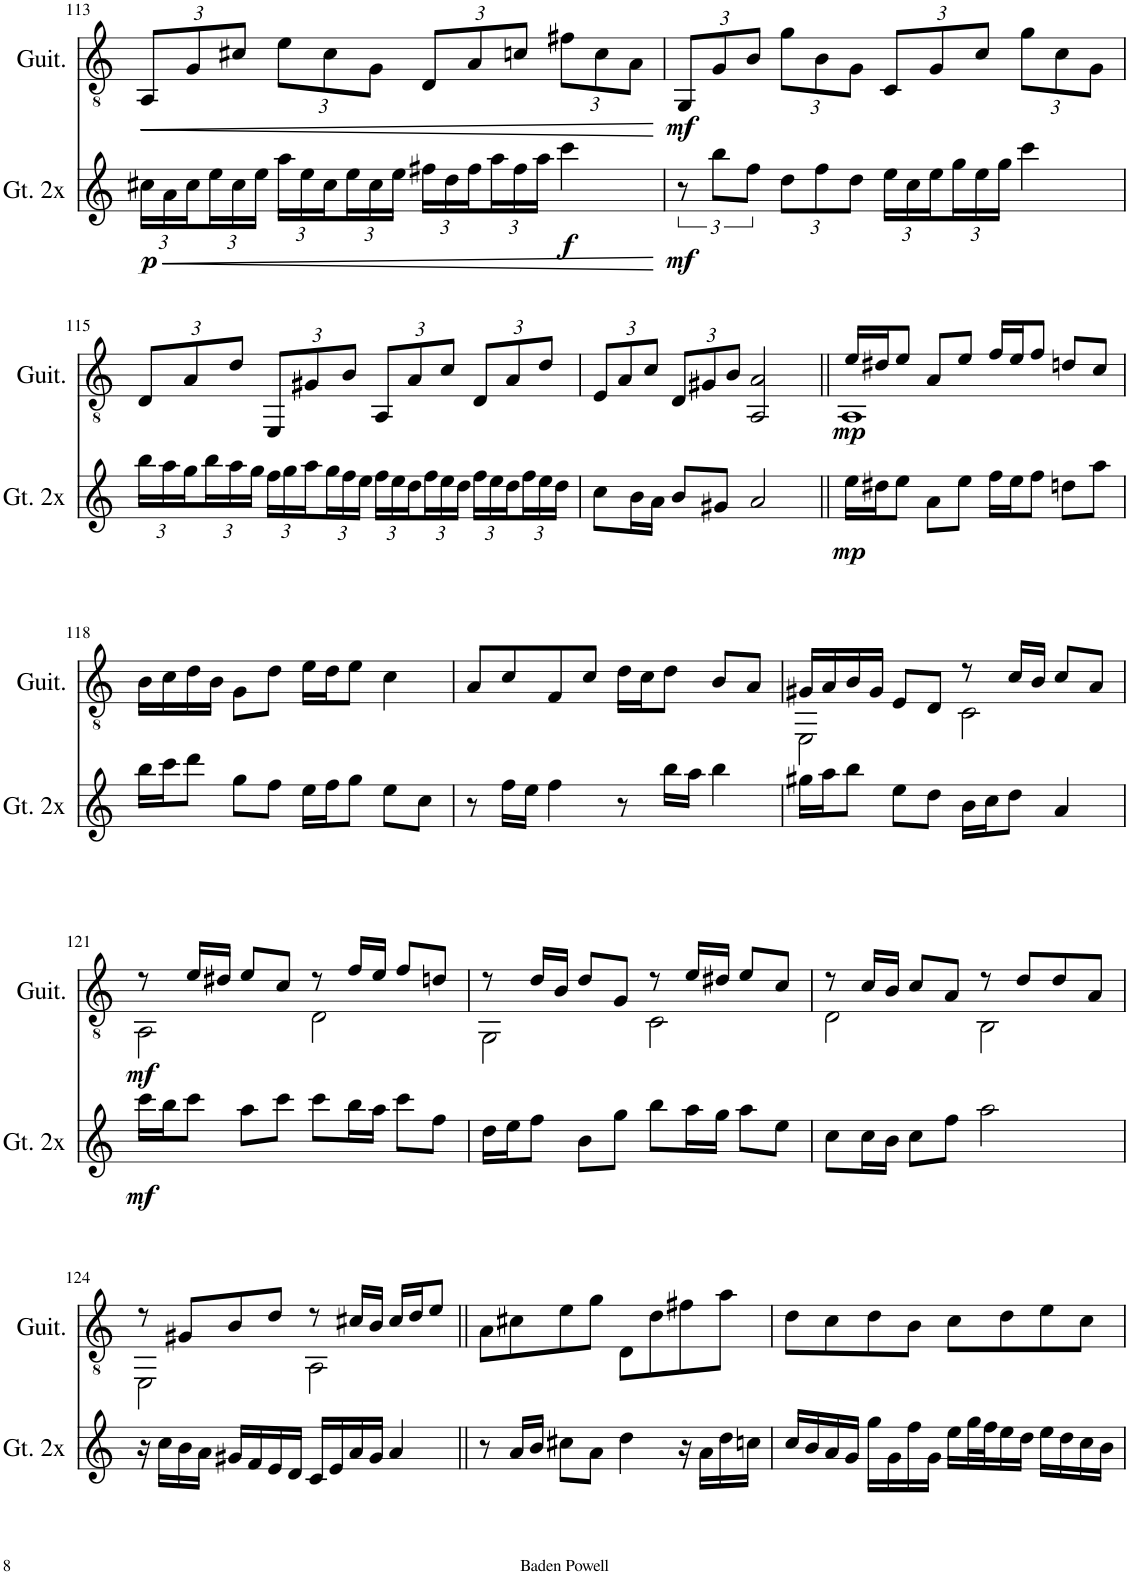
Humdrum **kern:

**kern	**dynam	**kern	**dynam
*part2	*part2	*part1	*part1
*staff2	*staff2	*staff1	*staff1
*I"Guitar (2x speed)	*	*I"Guitar	*
*I'Gt. 2x	*	*I'Guit.	*
!!LO:PB:g=z
*clefG2	*	*clefGv2	*
*k[]	*	*k[]	*
*M4/4	*	*M4/4	*
*Xbrackettup	*	*	*
=113	=113	=113	=113
!	!LO:HP:b	!	!
*	*	*Xbrackettup	*
!	!LO:DY:n=1:b	!	!LO:HP:b
24cc#X\LL	< p	12AA/L	<
24a\	.	.	.
24cc#\	.	12G/	.
24ee\	.	.	.
24cc#\	.	12c#X/J	.
24ee\JJ	.	.	.
24aa\LL	.	12e\L	.
24ee\	.	.	.
24cc#\	.	12c#\	.
24ee\	.	.	.
24cc#\	.	12G\J	.
24ee\JJ	.	.	.
24ff#X\LL	.	12D/L	.
24dd\	.	.	.
24ff#\	.	12A/	.
24aa\	.	.	.
24ff#\	.	12cn/J	.
24aa\JJ	.	.	.
!	!LO:DY:n=2:b	!	!
4ccc\	f	12f#X\L	.
.	.	12c\	.
.	.	12A\J	.
.	[	.	[
=114	=114	=114	=114
*brackettup	*	*	*
!	!LO:DY:b	!	!LO:DY:b
12r	mf	12GG/L	mf
12bb\L	.	12G/	.
12ff\J	.	12B/J	.
*Xbrackettup	*	*	*
12dd\L	.	12g\L	.
12ff\	.	12B\	.
12dd\J	.	12G\J	.
24ee\LL	.	12C/L	.
24cc\	.	.	.
24ee\	.	12G/	.
24gg\	.	.	.
24ee\	.	12c/J	.
24gg\JJ	.	.	.
4ccc\	.	12g\L	.
.	.	12c\	.
.	.	12G\J	.
!!LO:LB:g=z
=115	=115	=115	=115
24bb\LL	.	12D/L	.
24aa\	.	.	.
24gg\	.	12A/	.
24bb\	.	.	.
24aa\	.	12d/J	.
24gg\JJ	.	.	.
24ff\LL	.	12EE/L	.
24gg\	.	.	.
24aa\	.	12G#X/	.
24gg\	.	.	.
24ff\	.	12B/J	.
24ee\JJ	.	.	.
24ff\LL	.	12AA/L	.
24ee\	.	.	.
24dd\	.	12A/	.
24ff\	.	.	.
24ee\	.	12c/J	.
24dd\JJ	.	.	.
24ff\LL	.	12D/L	.
24ee\	.	.	.
24dd\	.	12A/	.
24ff\	.	.	.
24ee\	.	12d/J	.
24dd\JJ	.	.	.
=116	=116	=116	=116
8cc\L	.	12E/L	.
.	.	12A/	.
16b\L	.	.	.
.	.	12c/J	.
16a\JJ	.	.	.
8b/L	.	12D/L	.
.	.	12G#X/	.
8g#X/J	.	.	.
.	.	12B/J	.
2a/	.	2AA/ 2A/	.
=117||	=117||	=117||	=117||
*	*	*^	*
!	!LO:DY:b	!	!	!LO:DY:b
16ee\LL	mp	16e/LL	1AA	mp
16dd#X\J	.	16d#X/J	.	.
8ee\J	.	8e/J	.	.
8a\L	.	8A/L	.	.
8ee\J	.	8e/J	.	.
16ff\LL	.	16f/LL	.	.
16ee\J	.	16e/J	.	.
8ff\J	.	8f/J	.	.
8ddn\L	.	8dn/L	.	.
8aa\J	.	8c/J	.	.
*	*	*v	*v	*
!!LO:LB:g=z
=118	=118	=118	=118
16bb\LL	.	16B\LL	.
16ccc\J	.	16c\	.
8ddd\J	.	16d\	.
.	.	16B\JJ	.
8gg\L	.	8G\L	.
8ff\J	.	8d\J	.
16ee\LL	.	16e\LL	.
16ff\J	.	16d\J	.
8gg\J	.	8e\J	.
8ee\L	.	4c\	.
8cc\J	.	.	.
=119	=119	=119	=119
8r	.	8A/L	.
16ff\LL	.	8c/	.
16ee\JJ	.	.	.
4ff\	.	8F/	.
.	.	8c/J	.
8r	.	16d\LL	.
.	.	16c\J	.
16bb\LL	.	8d\J	.
16aa\JJ	.	.	.
4bb\	.	8B/L	.
.	.	8A/J	.
=120	=120	=120	=120
*	*	*^	*
16gg#X\LL	.	16G#X/LL	2EE\	.
16aa\J	.	16A/	.	.
8bb\J	.	16B/	.	.
.	.	16G#/JJ	.	.
8ee\L	.	8E/L	.	.
8dd\J	.	8D/J	.	.
16b\LL	.	8r	2C\	.
16cc\J	.	.	.	.
8dd\J	.	16c/LL	.	.
.	.	16B/JJ	.	.
4a/	.	8c/L	.	.
.	.	8A/J	.	.
!!LO:LB:g=z	!!
=121	=121	=121	=121	=121
!	!LO:DY:b	!	!	!LO:DY:b
16ccc\LL	mf	8r	2AA\	mf
16bb\J	.	.	.	.
8ccc\J	.	16e/LL	.	.
.	.	16d#X/JJ	.	.
8aa\L	.	8e/L	.	.
8ccc\J	.	8c/J	.	.
8ccc\L	.	8r	2D\	.
16bb\L	.	16f/LL	.	.
16aa\JJ	.	16e/JJ	.	.
8ccc\L	.	8f/L	.	.
8ff\J	.	8dn/J	.	.
=122	=122	=122	=122	=122
16dd\LL	.	8r	2GG\	.
16ee\J	.	.	.	.
8ff\J	.	16d/LL	.	.
.	.	16B/JJ	.	.
8b\L	.	8d/L	.	.
8gg\J	.	8G/J	.	.
8bb\L	.	8r	2C\	.
16aa\L	.	16e/LL	.	.
16gg\JJ	.	16d#X/JJ	.	.
8aa\L	.	8e/L	.	.
8ee\J	.	8c/J	.	.
=123	=123	=123	=123	=123
8cc\L	.	8r	2D\	.
16cc\L	.	16c/LL	.	.
16b\JJ	.	16B/JJ	.	.
8cc\L	.	8c/L	.	.
8ff\J	.	8A/J	.	.
2aa\	.	8r	2BB\	.
.	.	8d/L	.	.
.	.	8d/	.	.
.	.	8A/J	.	.
!!LO:LB:g=z	!!
=124	=124	=124	=124	=124
16r	.	8r	2EE\	.
16cc\LL	.	.	.	.
16b\	.	8G#X/L	.	.
16a\JJ	.	.	.	.
16g#X/LL	.	8B/	.	.
16f/	.	.	.	.
16e/	.	8d/J	.	.
16d/JJ	.	.	.	.
16c/LL	.	8r	2AA\	.
16e/	.	.	.	.
16a/	.	16c#X/LL	.	.
16g#/JJ	.	16B/JJ	.	.
4a/	.	16c#/LL	.	.
.	.	16d/J	.	.
.	.	8e/J	.	.
*	*	*v	*v	*
=125||	=125||	=125||	=125||
8r	.	8A\L	.
16a/LL	.	8c#X\	.
16b/JJ	.	.	.
8cc#X\L	.	8e\	.
8a\J	.	8g\J	.
4dd\	.	8D\L	.
.	.	8d\	.
16r	.	8f#X\	.
16a\LL	.	.	.
16dd\	.	8a\J	.
16ccn\JJ	.	.	.
=126	=126	=126	=126
16cc/LL	.	8d\L	.
16b/	.	.	.
16a/	.	8c\	.
16g/JJ	.	.	.
16gg\LL	.	8d\	.
16g\	.	.	.
16ff\	.	8B\J	.
16g\JJ	.	.	.
16ee\LL	.	8c\L	.
32gg\L	.	.	.
32ff\J	.	.	.
16ee\	.	8d\	.
16dd\JJ	.	.	.
16ee\LL	.	8e\	.
16dd\	.	.	.
16cc\	.	8c\J	.
16b\JJ	.	.	.
=	=	=	=
*-	*-	*-	*-
